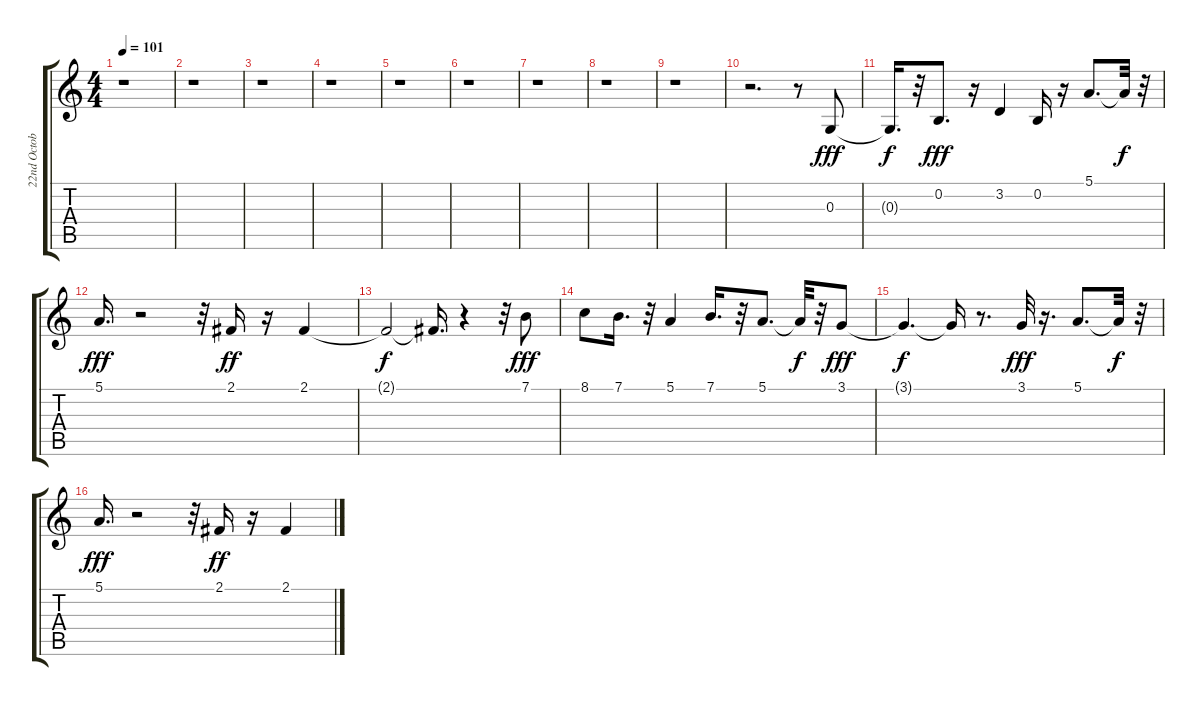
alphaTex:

\track ("22nd October 2010" "22nd Octob") {instrument lead2sawtooth}
\staff {score tabs}
\tuning (E4 B3 G3 D3 A2 E2) {hide}
\ts (4 4)
\tempo 101
\clef g2
\ks c
r.1{dy f} |
r.1 |
r.1 |
r.1 |
r.1 |
r.1 |
r.1 |
r.1 |
r.1 |
r.2{d} r.8 0.3.8{dy fff} |
0.3{t}.16{d dy f} r.32 0.2.8{d dy fff} r.16 3.2.4 0.2.16 r.16 5.1.8{d} 5.1{t}.32{dy f} r.32 |
5.1.16{d dy fff} r.2 r.32 2.1.16{dy ff} r.16 2.1.4 |
2.1{t}.2{dy f} 2.1{t}.16{d} r.4 r.32 7.1.8{dy fff} |
8.1.8 7.1.16{d} r.32 5.1.4 7.1.16{d} r.32 5.1.8{d} 5.1{t}.32{dy f} r.32 3.1.8{dy fff} |
3.1{t}.4{d dy f} 3.1{t}.16 r.8{d} 3.1.32{dy fff} r.16{d} 5.1.8{d} 5.1{t}.32{dy f} r.32 |
5.1.16{d dy fff} r.2 r.32 2.1.16{dy ff} r.16 2.1.4
